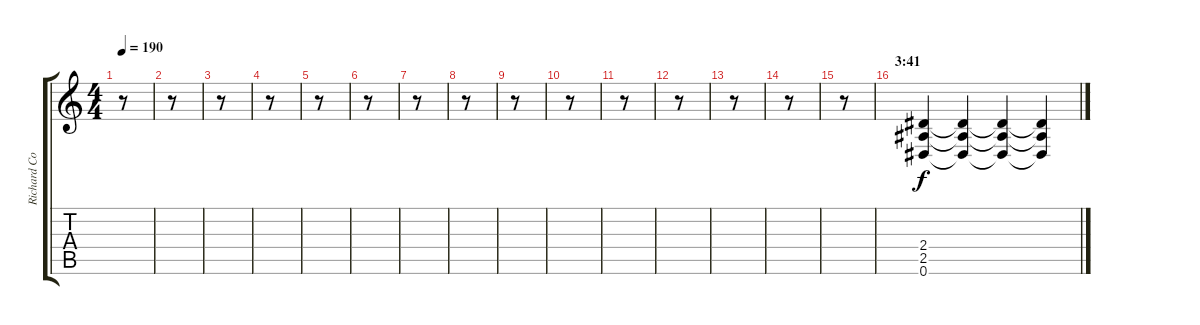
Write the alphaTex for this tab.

\track ("Richard Corpse" "Richard Co") {instrument overdrivenguitar}
\staff {score tabs}
\tuning (Eb4 Bb3 Gb3 Db3 Ab2 Eb2) {hide}
\ts (4 4)
\tempo 190
\clef g2
\ks c
r.8{dy f} |
r.8 |
r.8 |
r.8 |
r.8 |
r.8 |
r.8 |
r.8 |
r.8 |
r.8 |
r.8 |
r.8 |
r.8 |
r.8 |
r.8 |
\section ("" "3:41")
(2.4 2.5 0.6).4 (2.4{t} 2.5{t} 0.6{t}).4 (2.4{t} 2.5{t} 0.6{t}).4 (2.4{t} 2.5{t} 0.6{t}).4
